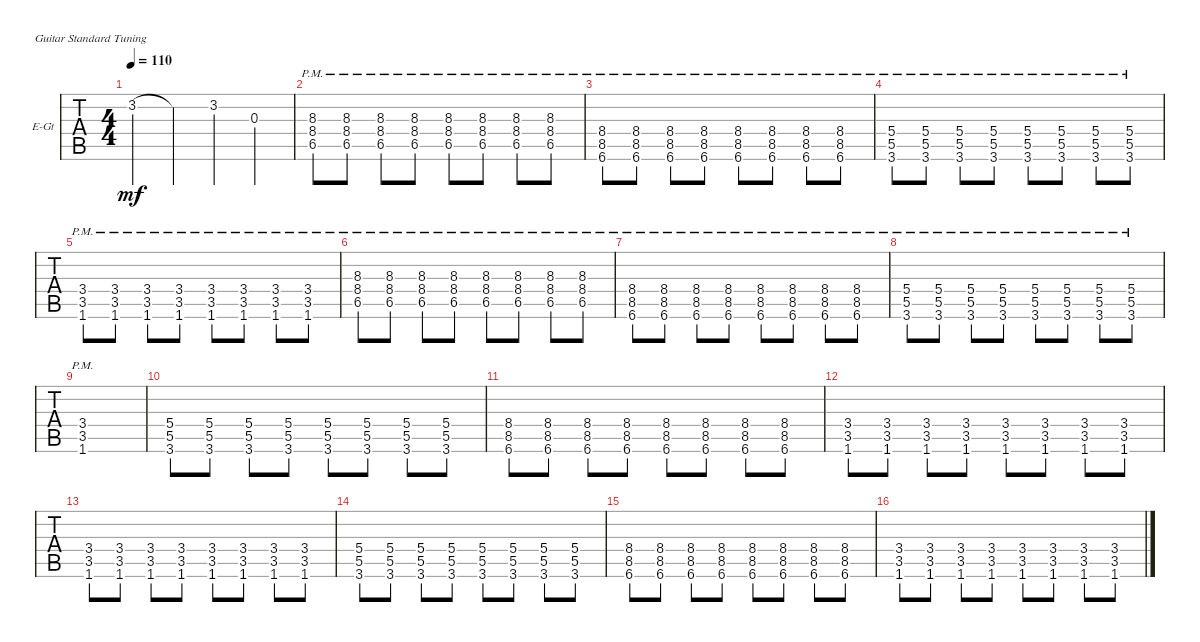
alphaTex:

\defaultSystemsLayout 4
\bracketExtendMode groupsimilarinstruments
\firstSystemTrackNameOrientation horizontal
\otherSystemsTrackNameOrientation horizontal
\track ("Electric Guitar" "E-Gt") {instrument distortionguitar}
\staff {tabs}
\tuning (E4 B3 G3 D3 A2 E2)
\ts (4 4)
\tempo 110
\clef g2
\ks c
3.2{t}.4{dy mf} 3.2{t}.4 3.2.4 0.3.4 |
(6.5 8.4 8.3{pm}).8 (6.5 8.4 8.3{pm}).8 (6.5 8.4 8.3{pm}).8 (6.5 8.4 8.3{pm}).8 (6.5 8.4 8.3{pm}).8 (6.5 8.4 8.3{pm}).8 (6.5 8.4 8.3{pm}).8 (6.5 8.4 8.3{pm}).8 |
(6.6{pm} 8.4{pm} 8.5{pm}).8 (6.6{pm} 8.4{pm} 8.5{pm}).8 (6.6{pm} 8.4{pm} 8.5{pm}).8 (6.6{pm} 8.4{pm} 8.5{pm}).8 (6.6{pm} 8.4{pm} 8.5{pm}).8 (6.6{pm} 8.4{pm} 8.5{pm}).8 (6.6{pm} 8.4{pm} 8.5{pm}).8 (6.6{pm} 8.4{pm} 8.5{pm}).8 |
(3.6{pm} 5.5{pm} 5.4{pm}).8 (3.6{pm} 5.5{pm} 5.4{pm}).8 (3.6{pm} 5.5{pm} 5.4{pm}).8 (3.6{pm} 5.5{pm} 5.4{pm}).8 (3.6{pm} 5.5{pm} 5.4{pm}).8 (3.6{pm} 5.5{pm} 5.4{pm}).8 (3.6{pm} 5.5{pm} 5.4{pm}).8 (3.6{pm} 5.5{pm} 5.4{pm}).8 |
(1.6{pm} 3.5{pm} 3.4{pm}).8 (1.6{pm} 3.5{pm} 3.4{pm}).8 (1.6{pm} 3.5{pm} 3.4{pm}).8 (1.6{pm} 3.5{pm} 3.4{pm}).8 (1.6{pm} 3.5{pm} 3.4{pm}).8 (1.6{pm} 3.5{pm} 3.4{pm}).8 (1.6{pm} 3.5{pm} 3.4{pm}).8 (1.6{pm} 3.5{pm} 3.4{pm}).8 |
(6.5 8.4 8.3{pm}).8 (6.5 8.4 8.3{pm}).8 (6.5 8.4 8.3{pm}).8 (6.5 8.4 8.3{pm}).8 (6.5 8.4 8.3{pm}).8 (6.5 8.4 8.3{pm}).8 (6.5 8.4 8.3{pm}).8 (6.5 8.4 8.3{pm}).8 |
(6.6{pm} 8.4{pm} 8.5{pm}).8 (6.6{pm} 8.4{pm} 8.5{pm}).8 (6.6{pm} 8.4{pm} 8.5{pm}).8 (6.6{pm} 8.4{pm} 8.5{pm}).8 (6.6{pm} 8.4{pm} 8.5{pm}).8 (6.6{pm} 8.4{pm} 8.5{pm}).8 (6.6{pm} 8.4{pm} 8.5{pm}).8 (6.6{pm} 8.4{pm} 8.5{pm}).8 |
(3.6{pm} 5.5{pm} 5.4{pm}).8 (3.6{pm} 5.5{pm} 5.4{pm}).8 (3.6{pm} 5.5{pm} 5.4{pm}).8 (3.6{pm} 5.5{pm} 5.4{pm}).8 (3.6{pm} 5.5{pm} 5.4{pm}).8 (3.6{pm} 5.5{pm} 5.4{pm}).8 (3.6{pm} 5.5{pm} 5.4{pm}).8 (3.6{pm} 5.5{pm} 5.4{pm}).8 |
(1.6{pm} 3.5{pm} 3.4{pm}).1 |
(3.6 5.5 5.4).8 (3.6 5.5 5.4).8 (3.6 5.5 5.4).8 (3.6 5.5 5.4).8 (3.6 5.5 5.4).8 (3.6 5.5 5.4).8 (3.6 5.5 5.4).8 (3.6 5.5 5.4).8 |
(6.6 8.5 8.4).8 (6.6 8.5 8.4).8 (6.6 8.5 8.4).8 (6.6 8.5 8.4).8 (6.6 8.5 8.4).8 (6.6 8.5 8.4).8 (6.6 8.5 8.4).8 (6.6 8.5 8.4).8 |
(1.6 3.5 3.4).8 (1.6 3.5 3.4).8 (1.6 3.5 3.4).8 (1.6 3.5 3.4).8 (1.6 3.5 3.4).8 (1.6 3.5 3.4).8 (1.6 3.5 3.4).8 (1.6 3.5 3.4).8 |
(1.6 3.5 3.4).8 (1.6 3.5 3.4).8 (1.6 3.5 3.4).8 (1.6 3.5 3.4).8 (1.6 3.5 3.4).8 (1.6 3.5 3.4).8 (1.6 3.5 3.4).8 (1.6 3.5 3.4).8 |
(3.6 5.5 5.4).8 (3.6 5.5 5.4).8 (3.6 5.5 5.4).8 (3.6 5.5 5.4).8 (3.6 5.5 5.4).8 (3.6 5.5 5.4).8 (3.6 5.5 5.4).8 (3.6 5.5 5.4).8 |
(6.6 8.5 8.4).8 (6.6 8.5 8.4).8 (6.6 8.5 8.4).8 (6.6 8.5 8.4).8 (6.6 8.5 8.4).8 (6.6 8.5 8.4).8 (6.6 8.5 8.4).8 (6.6 8.5 8.4).8 |
(1.6 3.5 3.4).8 (1.6 3.5 3.4).8 (1.6 3.5 3.4).8 (1.6 3.5 3.4).8 (1.6 3.5 3.4).8 (1.6 3.5 3.4).8 (1.6 3.5 3.4).8 (1.6 3.5 3.4).8
